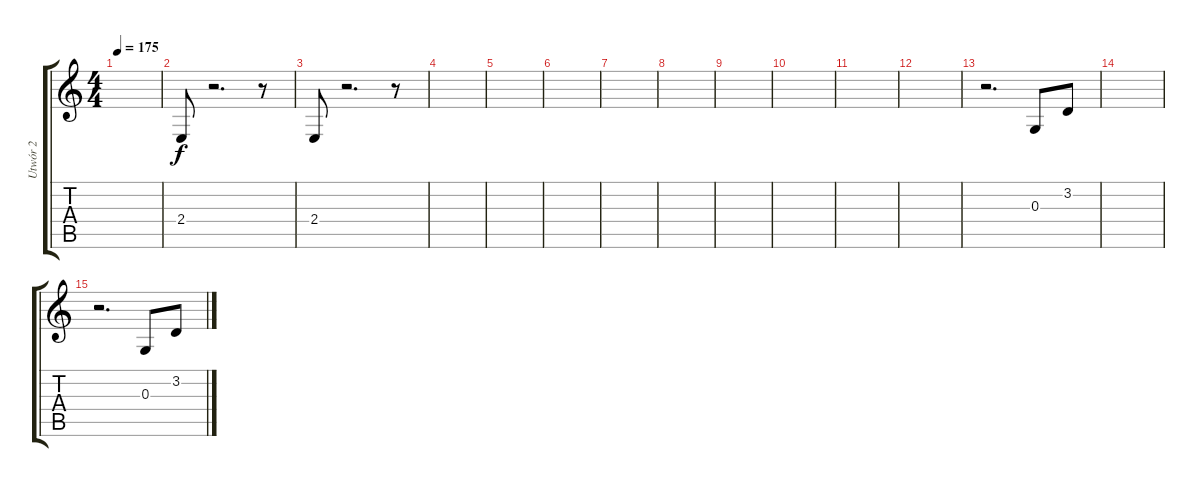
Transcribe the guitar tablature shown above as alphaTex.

\track ("Utwór 2" "Utwór 2") {instrument trumpet}
\staff {score tabs}
\tuning (E4 B3 G3 D3 A2 E2) {hide}
\ts (4 4)
\tempo 175
\clef g2
\ks c
|
2.4.8 r.2{d} r.8 |
2.4.8 r.2{d} r.8 |
|
|
|
|
|
|
|
|
|
r.2{d} 0.3.8 3.2.8 |
|
r.2{d} 0.3.8 3.2.8
